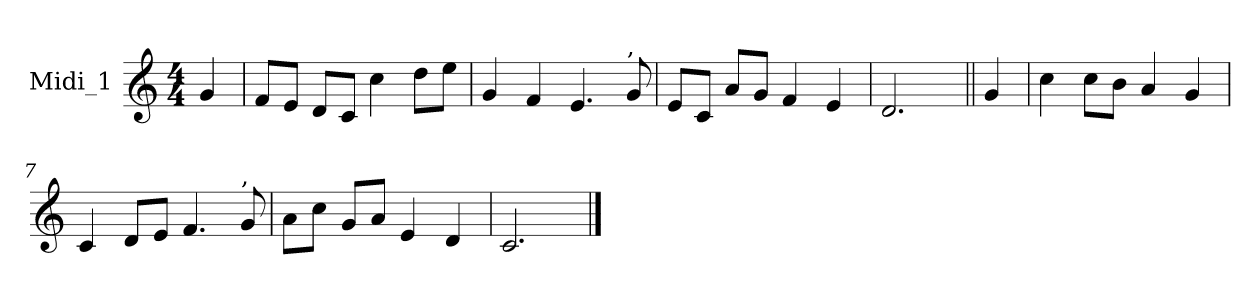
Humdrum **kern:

**kern
*part1
*staff1
*I"Midi_1
*clefG2
*k[]
*C:
*M4/4
=
4g
=1
8fL
8eJ
8dL
8cJ
4cc
8ddL
8eeJ
=2
4g
4f
4.e
!LO:TX:a:t=,
8g
=3
8eL
8cJ
8aL
8gJ
4f
4e
=4
2.d
!!LO:LB:g=z
=5||
4g
=6
4cc
8ccL
8bJ
4a
4g
=7
4c
8dL
8eJ
4.f
!LO:TX:a:t=,
8g
=8
8aL
8ccJ
8gL
8aJ
4e
4d
=9
2.c
==
*-
